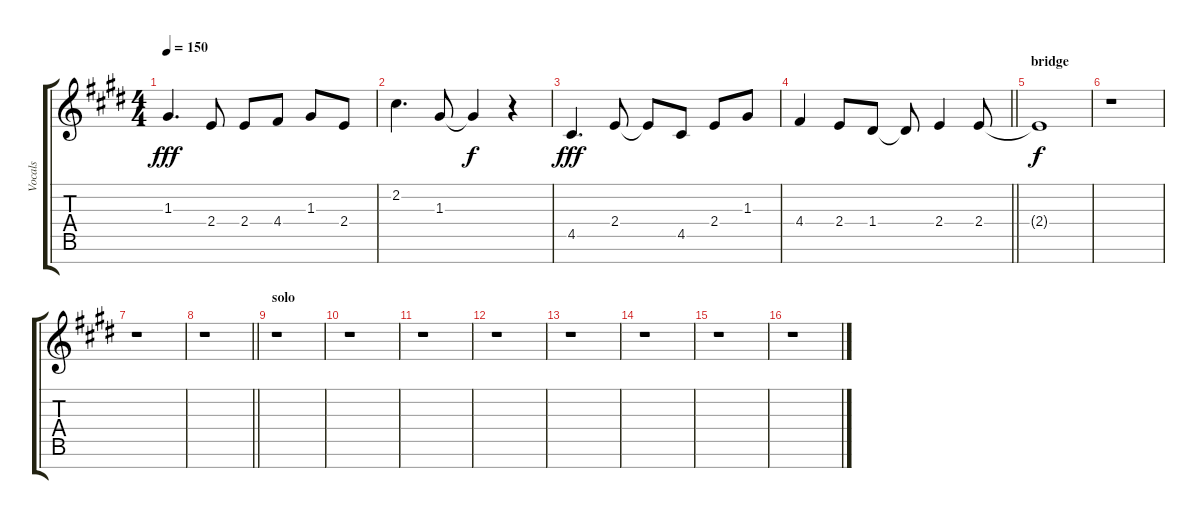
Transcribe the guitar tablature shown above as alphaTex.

\track ("Vocals" "Vocals") {instrument voiceoohs}
\staff {score tabs}
\tuning (E5 B4 G4 D4 A3 E3 B2) {hide}
\ts (4 4)
\tempo 150
\clef g2
\ks e
1.3.4{d dy fff} 2.4.8 2.4.8 4.4.8 1.3.8 2.4.8 |
2.2.4{d} 1.3.8 1.3{t}.4{dy f} r.4 |
4.5.4{d dy fff} 2.4.8 2.4{t}.8 4.5.8 2.4.8 1.3.8 |
\barLineRight lightlight
4.4.4 2.4.8 1.4.8 1.4{t}.8 2.4.4 2.4.8 |
\section ("" "bridge")
2.4{t}.1{dy f} |
r.1 |
r.1 |
\barLineRight lightlight
r.1 |
\section ("" "solo")
r.1 |
r.1 |
r.1 |
r.1 |
r.1 |
r.1 |
r.1 |
r.1
